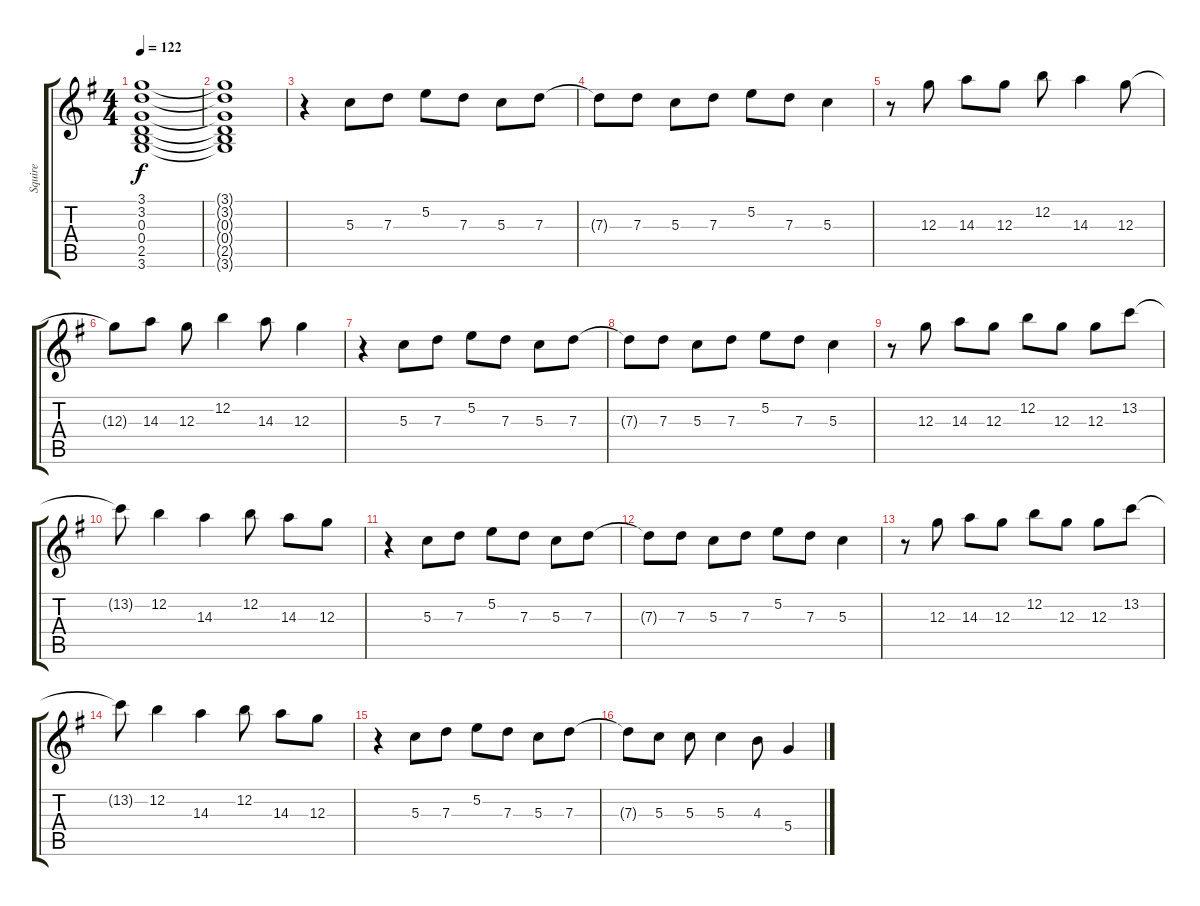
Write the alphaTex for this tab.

\track ("Squire" "Squire") {instrument electricguitarclean}
\staff {score tabs}
\tuning (E4 B3 G3 D3 A2 E2) {hide}
\ts (4 4)
\tempo 122
\clef g2
\ks g
(3.1 3.2 0.3 0.4 2.5 3.6).1{dy f} |
(3.1{t} 3.2{t} 0.3{t} 0.4{t} 2.5{t} 3.6{t}).1 |
r.4 5.3.8 7.3.8 5.2.8 7.3.8 5.3.8 7.3.8 |
7.3{t}.8 7.3.8 5.3.8 7.3.8 5.2.8 7.3.8 5.3.4 |
r.8 12.3.8 14.3.8 12.3.8 12.2.8 14.3.4 12.3.8 |
12.3{t}.8 14.3.8 12.3.8 12.2.4 14.3.8 12.3.4 |
r.4 5.3.8 7.3.8 5.2.8 7.3.8 5.3.8 7.3.8 |
7.3{t}.8 7.3.8 5.3.8 7.3.8 5.2.8 7.3.8 5.3.4 |
r.8 12.3.8 14.3.8 12.3.8 12.2.8 12.3.8 12.3.8 13.2.8 |
13.2{t}.8 12.2.4 14.3.4 12.2.8 14.3.8 12.3.8 |
r.4 5.3.8 7.3.8 5.2.8 7.3.8 5.3.8 7.3.8 |
7.3{t}.8 7.3.8 5.3.8 7.3.8 5.2.8 7.3.8 5.3.4 |
r.8 12.3.8 14.3.8 12.3.8 12.2.8 12.3.8 12.3.8 13.2.8 |
13.2{t}.8 12.2.4 14.3.4 12.2.8 14.3.8 12.3.8 |
r.4 5.3.8 7.3.8 5.2.8 7.3.8 5.3.8 7.3.8 |
7.3{t}.8 5.3.8 5.3.8 5.3.4 4.3.8 5.4.4
